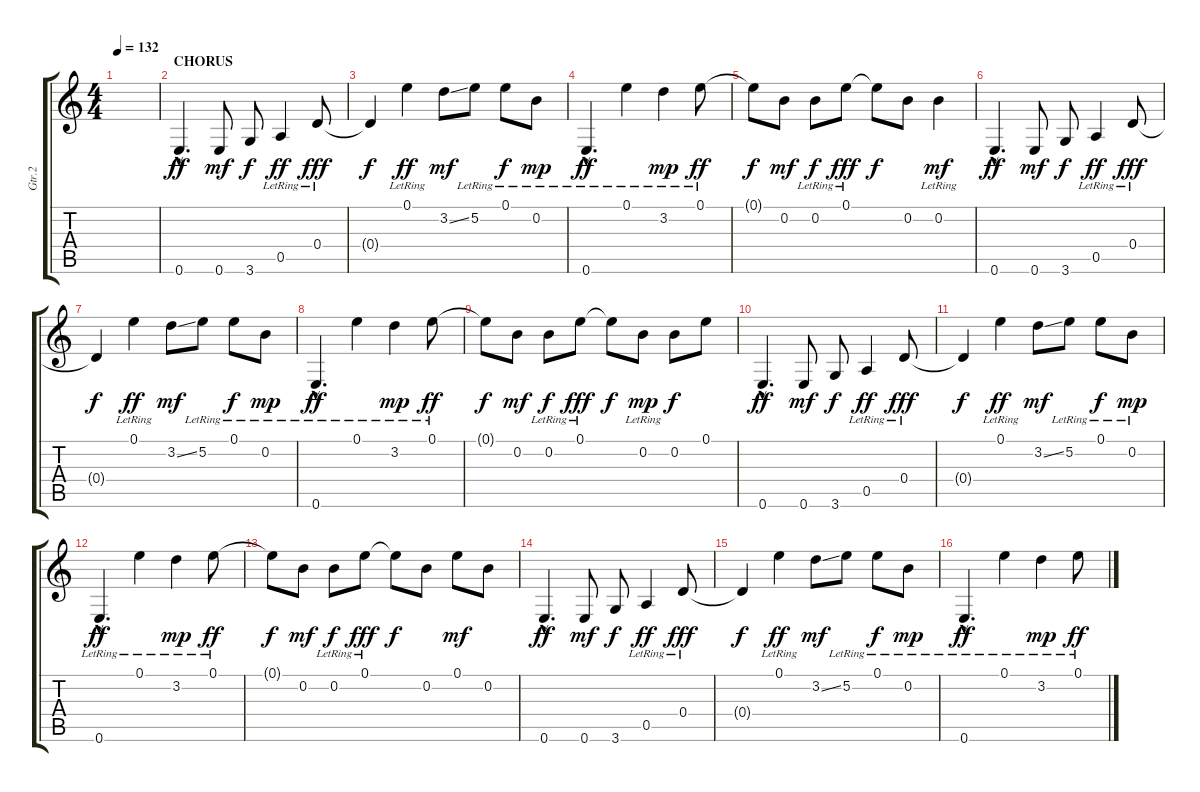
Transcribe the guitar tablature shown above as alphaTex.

\track ("Gtr.2" "Gtr.2") {instrument electricguitarclean}
\staff {score tabs}
\tuning (E4 B3 G3 D3 A2 E2) {hide}
\ts (4 4)
\tempo 132
\clef g2
\ks c
|
\section ("" "CHORUS")
0.6{hac}.4{d dy ff} 0.6.8{dy mf} 3.6.8{dy f} 0.5{lr}.4{dy ff} 0.4{lr}.8{dy fff} |
0.4{t}.4{dy f} 0.1{lr}.4{dy ff} 3.2{ss}.8{dy mf} 5.2{lr}.8 0.1{lr}.8{dy f} 0.2{lr}.8{dy mp} |
0.6{hac lr}.4{d dy ff} 0.1{lr}.4 3.2{lr}.4{dy mp} 0.1{lr}.8{dy ff} |
0.1{t}.8{dy f} 0.2.8{dy mf} 0.2{lr}.8{dy f} 0.1{lr}.8{dy fff} 0.1{t}.8{dy f} 0.2.8 0.2{lr}.4{dy mf} |
0.6{hac}.4{d dy ff} 0.6.8{dy mf} 3.6.8{dy f} 0.5{lr}.4{dy ff} 0.4{lr}.8{dy fff} |
0.4{t}.4{dy f} 0.1{lr}.4{dy ff} 3.2{ss}.8{dy mf} 5.2{lr}.8 0.1{lr}.8{dy f} 0.2{lr}.8{dy mp} |
0.6{hac lr}.4{d dy ff} 0.1{lr}.4 3.2{lr}.4{dy mp} 0.1{lr}.8{dy ff} |
0.1{t}.8{dy f} 0.2.8{dy mf} 0.2{lr}.8{dy f} 0.1{lr}.8{dy fff} 0.1{t}.8{dy f} 0.2{lr}.8{dy mp} 0.2.8{dy f} 0.1.8 |
0.6{hac}.4{d dy ff} 0.6.8{dy mf} 3.6.8{dy f} 0.5{lr}.4{dy ff} 0.4{lr}.8{dy fff} |
0.4{t}.4{dy f} 0.1{lr}.4{dy ff} 3.2{ss}.8{dy mf} 5.2{lr}.8 0.1{lr}.8{dy f} 0.2{lr}.8{dy mp} |
0.6{hac lr}.4{d dy ff} 0.1{lr}.4 3.2{lr}.4{dy mp} 0.1{lr}.8{dy ff} |
0.1{t}.8{dy f} 0.2.8{dy mf} 0.2{lr}.8{dy f} 0.1{lr}.8{dy fff} 0.1{t}.8{dy f} 0.2.8 0.1.8{dy mf} 0.2.8 |
0.6{hac}.4{d dy ff} 0.6.8{dy mf} 3.6.8{dy f} 0.5{lr}.4{dy ff} 0.4{lr}.8{dy fff} |
0.4{t}.4{dy f} 0.1{lr}.4{dy ff} 3.2{ss}.8{dy mf} 5.2{lr}.8 0.1{lr}.8{dy f} 0.2{lr}.8{dy mp} |
0.6{hac lr}.4{d dy ff} 0.1{lr}.4 3.2{lr}.4{dy mp} 0.1{lr}.8{dy ff}
